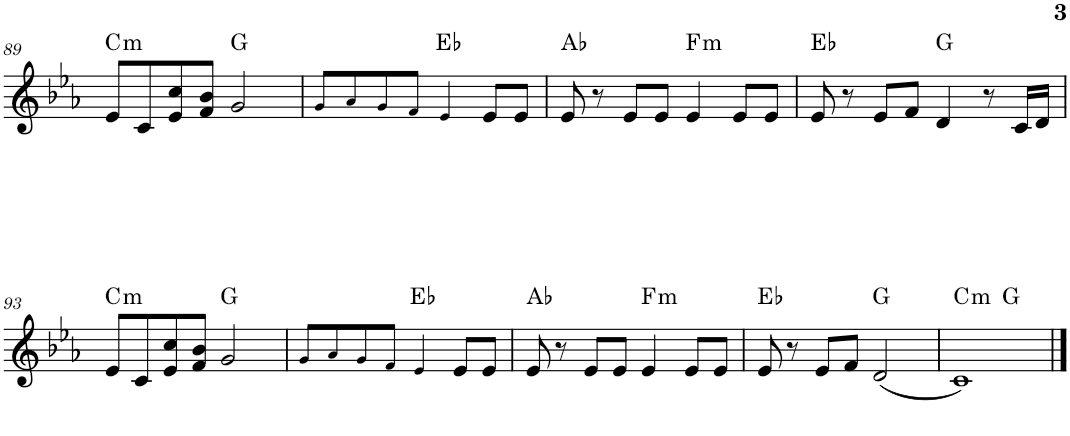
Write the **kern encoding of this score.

**kern	**harte
*part1	*part1
*staff1	*
*I"Piano	*
*I'Pno.	*
!!LO:PB:g=z
*clefG2	*
*k[b-e-a-]	*
*M4/4	*
=89	=89
!	!LO:H:kt=m
8e-/L	C:min
8c/	.
8e-/ 8cc/	.
8f/ 8b-/J	.
2g/	G:maj
=90	=90
8g!/L	.
8a-!/	.
8g!/	.
8f!/J	.
4e-!/	Eb:maj
8e-/L	.
8e-/J	.
=91	=91
8e-/	Ab:maj
8r	.
8e-/L	.
8e-/J	.
!	!LO:H:kt=m
4e-/	F:min
8e-/L	.
8e-/J	.
=92	=92
8e-/	Eb:maj
8r	.
8e-/L	.
8f/J	.
4d/	G:maj
8r	.
16c/LL	.
16d/JJ	.
!!LO:LB:g=z
=93	=93
!	!LO:H:kt=m
8e-/L	C:min
8c/	.
8e-/ 8cc/	.
8f/ 8b-/J	.
2g/	G:maj
=94	=94
8g!/L	.
8a-!/	.
8g!/	.
8f!/J	.
4e-!/	Eb:maj
8e-/L	.
8e-/J	.
=95	=95
8e-/	Ab:maj
8r	.
8e-/L	.
8e-/J	.
!	!LO:H:kt=m
4e-/	F:min
8e-/L	.
8e-/J	.
=96	=96
8e-/	Eb:maj
8r	.
8e-/L	.
8f/J	.
(2d/	G:maj
=97	=97
!	!LO:H:kt=m
*^	*
1c)	2ryy	C:min
.	2ryy	G:maj
*v	*v	*
==	==
*-	*-
